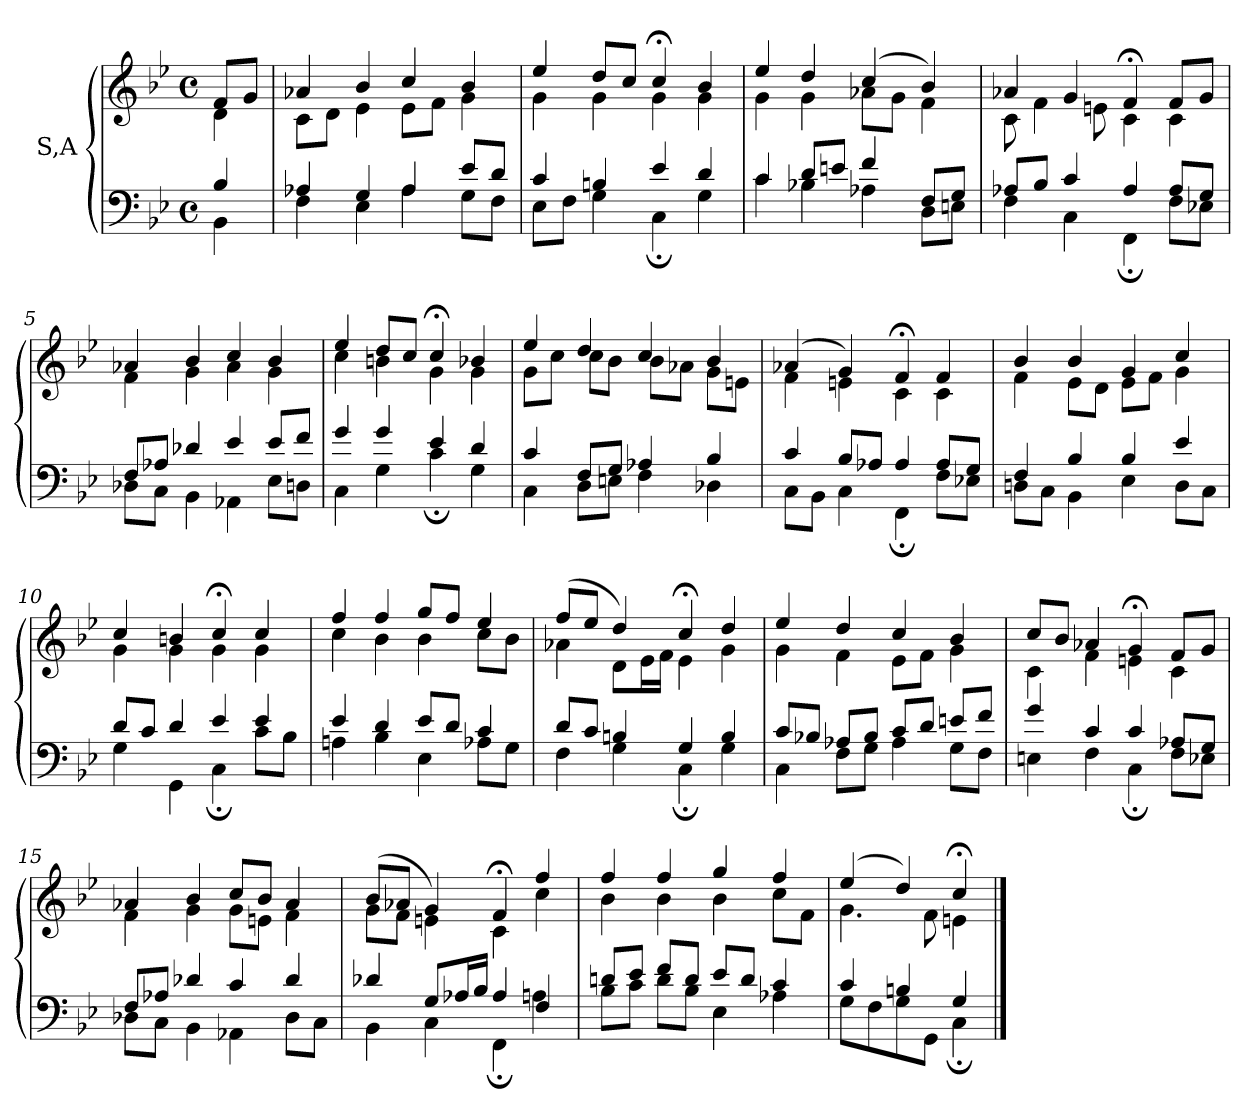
**kern	**kern
*part1	*part1
*staff2	*staff1
*I"S,A	*
!!LO:PB:g=z
*clefF4	*clefG2
*k[b-e-]	*k[b-e-]
*M4/4	*M4/4
*met(c)	*met(c)
=	=
*^	*^
4B-	4BB-	8fL	4d
.	.	8gJ	.
=1	=1	=1	=1
4A-X	4F	4a-X	8cL
.	.	.	8dJ
4G	4E-	4b-	4e-
4A-	4A-	4cc	8e-L
.	.	.	8fJ
8e-L	8GL	4b-	4g
8dJ	8FJ	.	.
=2	=2	=2	=2
4c	8E-L	4ee-	4g
.	8FJ	.	.
4Bn	4G	8ddL	4g
.	.	8ccJ	.
4e-	4C;	4cc;<	4g
4d	4G	4b-	4g
=3	=3	=3	=3
4c	4c	4ee-	4g
8dL	4B-X	4dd	4g
8enJ	.	.	.
4f	4A-X	(>4cc	8a-XL
.	.	.	8gJ
8FL	8DL	4b-)	4f
8GJ	8EnJ	.	.
=4	=4	=4	=4
8A-XL	4F	4a-X	8c
8B-J	.	.	4f
4c	4C	4g	.
.	.	.	8en
4A-	4FF;	4f;<	4c
8A-L	8FL	8fL	4c
8GJ	8E-XJ	8gJ	.
!!LO:LB:g=z	!!
=5	=5	=5	=5
8FL	8D-XL	4a-X	4f
8A-XJ	8CJ	.	.
4d-X	4BB-	4b-	4g
4e-	4AA-X	4cc	4a-
8e-L	8E-L	4b-	4g
8fJ	8DnJ	.	.
=6	=6	=6	=6
4g	4C	4ee-	4cc
4g	4G	8ddL	4bn
.	.	8ccJ	.
4e-	4c;	4cc;<	4g
4d	4G	4b-X	4g
=7	=7	=7	=7
4c	4C	4ee-	8gL
.	.	.	8ccJ
8FL	8DL	4dd	8ccL
8GJ	8EnJ	.	8b-J
4A-X	4F	4cc	8b-L
.	.	.	8a-XJ
4B-	4D-X	4b-	8gL
.	.	.	8enJ
=8	=8	=8	=8
4c	8CL	(>4a-X	4f
.	8BB-J	.	.
8B-L	4C	4g)	4en
8A-XJ	.	.	.
4A-	4FF;	4f;<	4c
8A-L	8FL	4f	4c
8GJ	8E-XJ	.	.
!!LO:LB:g=z	!!
=9	=9	=9	=9
4F	8DnL	4b-	4f
.	8CJ	.	.
4B-	4BB-	4b-	8e-L
.	.	.	8dJ
4B-	4E-	4g	8e-L
.	.	.	8fJ
4e-	8DL	4cc	4g
.	8CJ	.	.
=10	=10	=10	=10
8dL	4G	4cc	4g
8cJ	.	.	.
4d	4GG	4bn	4g
4e-	4C;	4cc;<	4g
4e-	8cL	4cc	4g
.	8B-J	.	.
=11	=11	=11	=11
4e-	4An	4ff	4cc
4d	4B-	4ff	4b-
8e-L	4E-	8ggL	4b-
8dJ	.	8ffJ	.
4c	8A-XL	4ee-	8ccL
.	8GJ	.	8b-J
=12	=12	=12	=12
8dL	4F	(>8ffL	4a-X
8cJ	.	8ee-J	.
4Bn	4G	4dd)	8dL
.	.	.	16e-L
.	.	.	16fJJ
4G	4C;	4cc;<	4e-
4B	4G	4dd	4g
!!LO:LB:g=z	!!
=13	=13	=13	=13
8cL	4C	4ee-	4g
8B-XJ	.	.	.
8A-XL	8FL	4dd	4f
8B-J	8GJ	.	.
8cL	4A-	4cc	8e-L
8dJ	.	.	8fJ
8enL	8GL	4b-	4g
8fJ	8FJ	.	.
=14	=14	=14	=14
4g	4En	8ccL	4c
.	.	8b-J	.
4c	4F	4a-X	4f
4c	4C;	4g;<	4en
8A-XL	8FL	8fL	4c
8GJ	8E-XJ	8gJ	.
=15	=15	=15	=15
8FL	8D-XL	4a-X	4f
8A-XJ	8CJ	.	.
4d-X	4BB-	4b-	4g
4c	4AA-X	8ccL	8gL
.	.	8b-J	8enJ
4d-	8D-L	4a-	4f
.	8CJ	.	.
!!LO:LB:g=z	!!
=16	=16	=16	=16
4d-X	4BB-	(>8b-L	8gL
.	.	8a-XJ	8fJ
8GL	4C	4g)	4en
16A-XL	.	.	.
16B-JJ	.	.	.
4A-	4FF;	4f;<	4c
4F	4An	4ff	4cc
=17	=17	=17	=17
8dnL	8B-L	4ff	4b-
8e-J	8cJ	.	.
8fL	8dL	4ff	4b-
8dJ	8B-J	.	.
8e-L	4E-	4gg	4b-
8dJ	.	.	.
4c	4A-X	4ff	8ccL
.	.	.	8fJ
=18	=18	=18	=18
4c	8GL	(>4ee-	4.g
.	8F	.	.
4Bn	8G	4dd)	.
.	8GGJ	.	8f
4G	4C;	4cc;<	4en
*v	*v	*	*
*	*v	*v
==	==
*-	*-
